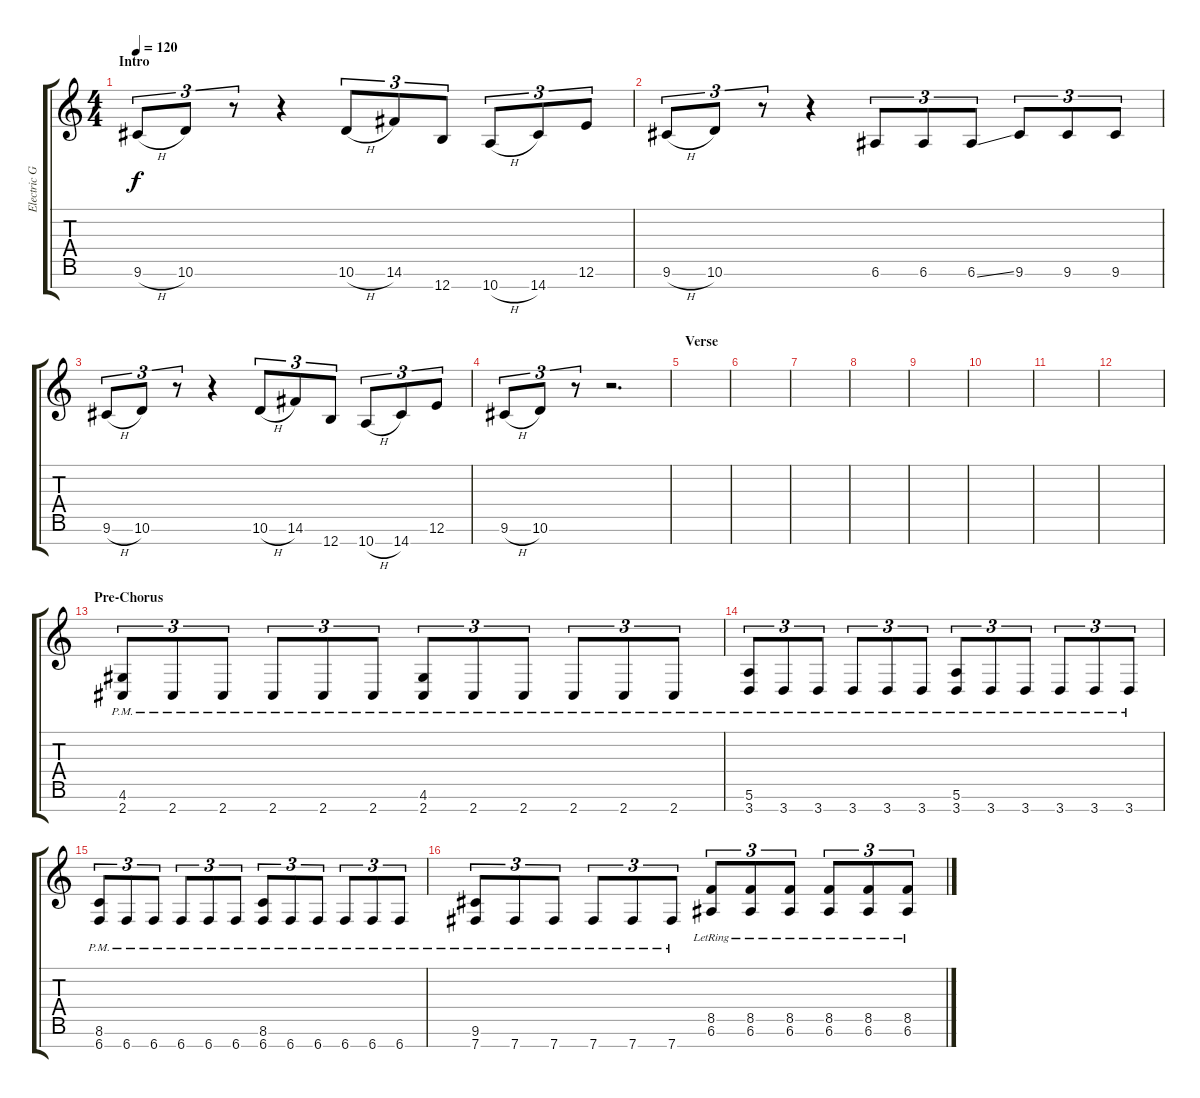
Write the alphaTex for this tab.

\track ("Electric Guitar" "Electric G") {instrument distortionguitar}
\staff {score tabs}
\tuning (E4 B3 G3 D3 A2 E2 B1) {hide}
\ts (4 4)
\section ("" "Intro")
\tempo 120
\clef g2
\ks c
9.6{h}.8{tu (3 2) dy f} 10.6.8{tu (3 2)} r.8{tu (3 2)} r.4 10.6{h}.8{tu (3 2)} 14.6.8{tu (3 2)} 12.7.8{tu (3 2)} 10.7{h}.8{tu (3 2)} 14.7.8{tu (3 2)} 12.6.8{tu (3 2)} |
9.6{h}.8{tu (3 2)} 10.6.8{tu (3 2)} r.8{tu (3 2)} r.4 6.6.8{tu (3 2)} 6.6.8{tu (3 2)} 6.6{ss}.8{tu (3 2)} 9.6.8{tu (3 2)} 9.6.8{tu (3 2)} 9.6.8{tu (3 2)} |
9.6{h}.8{tu (3 2)} 10.6.8{tu (3 2)} r.8{tu (3 2)} r.4 10.6{h}.8{tu (3 2)} 14.6.8{tu (3 2)} 12.7.8{tu (3 2)} 10.7{h}.8{tu (3 2)} 14.7.8{tu (3 2)} 12.6.8{tu (3 2)} |
9.6{h}.8{tu (3 2)} 10.6.8{tu (3 2)} r.8{tu (3 2)} r.2{d} |
\section ("" "Verse")
|
|
|
|
|
|
|
|
\section ("" "Pre-Chorus")
(4.6{pm} 2.7{pm}).8{tu (3 2)} 2.7{pm}.8{tu (3 2)} 2.7{pm}.8{tu (3 2)} 2.7{pm}.8{tu (3 2)} 2.7{pm}.8{tu (3 2)} 2.7{pm}.8{tu (3 2)} (4.6{pm} 2.7{pm}).8{tu (3 2)} 2.7{pm}.8{tu (3 2)} 2.7{pm}.8{tu (3 2)} 2.7{pm}.8{tu (3 2)} 2.7{pm}.8{tu (3 2)} 2.7{pm}.8{tu (3 2)} |
(5.6{pm} 3.7{pm}).8{tu (3 2)} 3.7{pm}.8{tu (3 2)} 3.7{pm}.8{tu (3 2)} 3.7{pm}.8{tu (3 2)} 3.7{pm}.8{tu (3 2)} 3.7{pm}.8{tu (3 2)} (5.6{pm} 3.7{pm}).8{tu (3 2)} 3.7{pm}.8{tu (3 2)} 3.7{pm}.8{tu (3 2)} 3.7{pm}.8{tu (3 2)} 3.7{pm}.8{tu (3 2)} 3.7{pm}.8{tu (3 2)} |
(8.6{pm} 6.7{pm}).8{tu (3 2)} 6.7{pm}.8{tu (3 2)} 6.7{pm}.8{tu (3 2)} 6.7{pm}.8{tu (3 2)} 6.7{pm}.8{tu (3 2)} 6.7{pm}.8{tu (3 2)} (8.6{pm} 6.7{pm}).8{tu (3 2)} 6.7{pm}.8{tu (3 2)} 6.7{pm}.8{tu (3 2)} 6.7{pm}.8{tu (3 2)} 6.7{pm}.8{tu (3 2)} 6.7{pm}.8{tu (3 2)} |
(9.6{pm} 7.7{pm}).8{tu (3 2)} 7.7{pm}.8{tu (3 2)} 7.7{pm}.8{tu (3 2)} 7.7{pm}.8{tu (3 2)} 7.7{pm}.8{tu (3 2)} 7.7{pm}.8{tu (3 2)} (8.5{lr} 6.6{lr}).8{tu (3 2)} (8.5{lr} 6.6{lr}).8{tu (3 2)} (8.5{lr} 6.6{lr}).8{tu (3 2)} (8.5{lr} 6.6{lr}).8{tu (3 2)} (8.5{lr} 6.6{lr}).8{tu (3 2)} (8.5{lr} 6.6{lr}).8{tu (3 2)}
